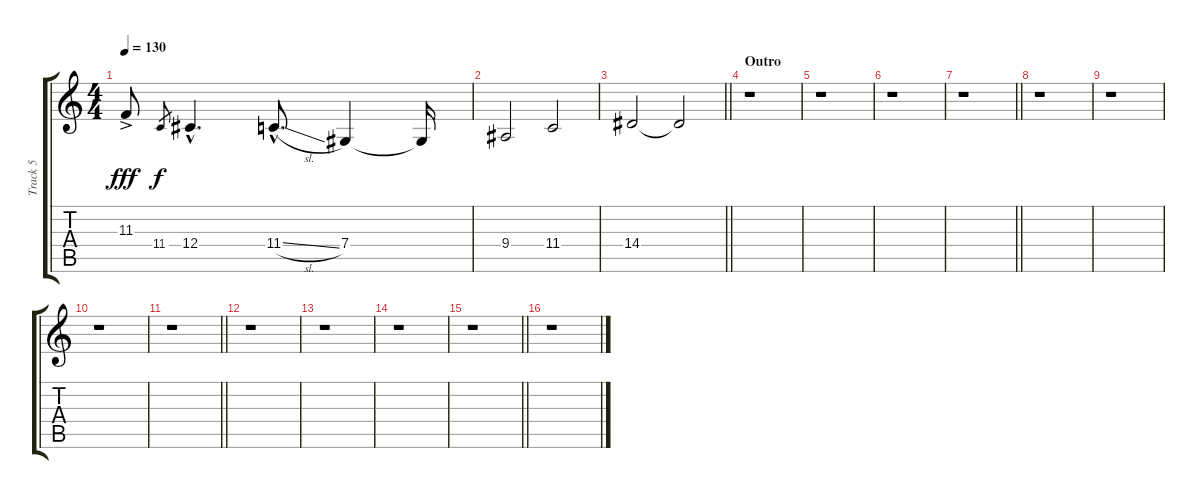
\track ("Track 5" "Track 5") {instrument clarinet}
\staff {score tabs}
\tuning (Eb4 Bb3 Gb3 Db3 Ab2 Db2) {hide}
\ts (4 4)
\tempo 130
\clef g2
\ks c
11.3{ac}.8{dy fff} 11.4.8{gr dy f} 12.4{hac}.4{d} 11.4{sl hac}.8{d} 7.4.4 7.4{t}.16 |
9.4.2 11.4.2 |
\barLineRight lightlight
14.4.2 14.4{t}.2 |
\section ("" "Outro")
r.1 |
r.1 |
r.1 |
\barLineRight lightlight
r.1 |
r.1 |
r.1 |
r.1 |
\barLineRight lightlight
r.1 |
r.1 |
r.1 |
r.1 |
\barLineRight lightlight
r.1 |
r.1
